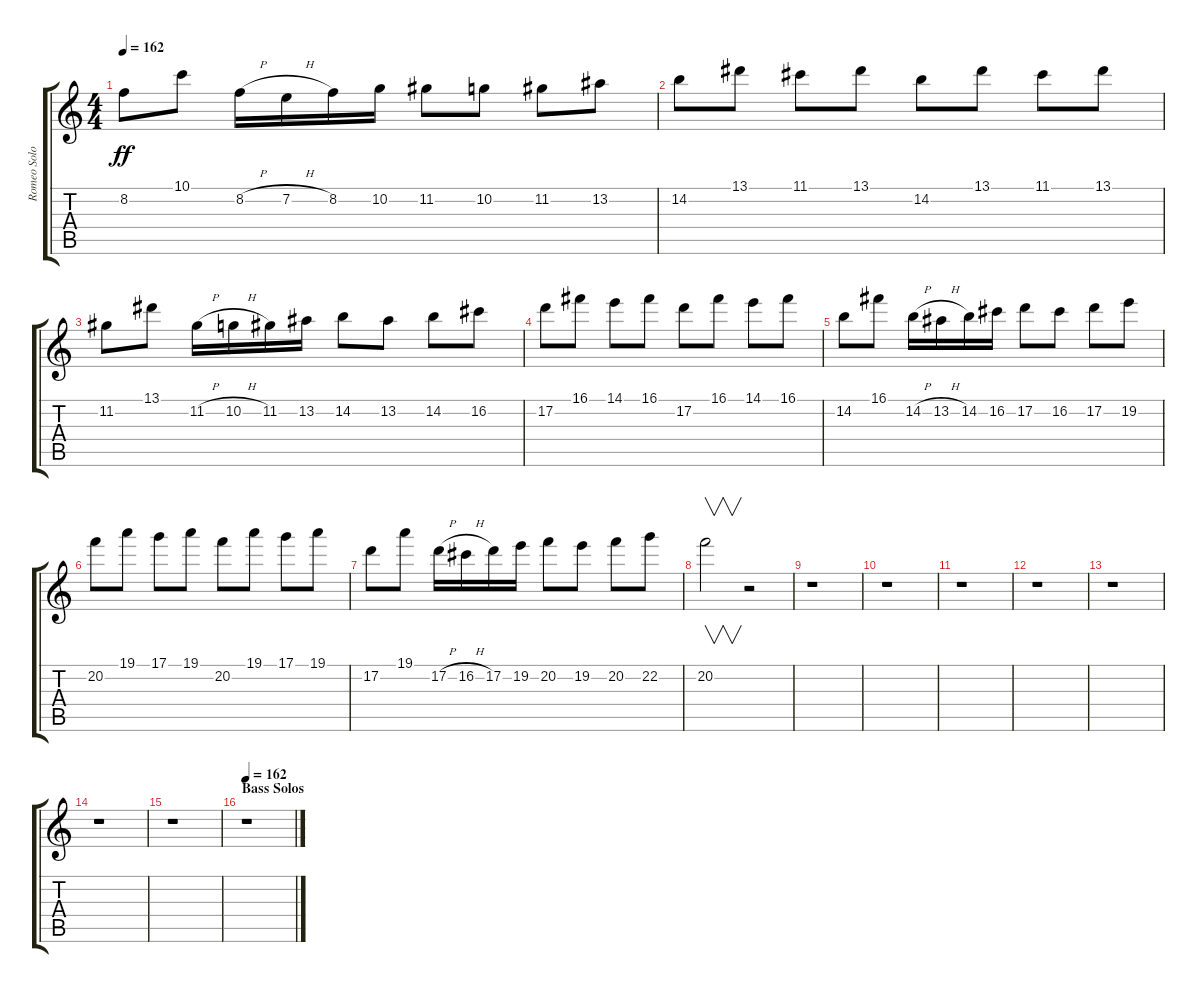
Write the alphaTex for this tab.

\track ("Romeo Solo" "Romeo Solo") {instrument distortionguitar}
\staff {score tabs}
\tuning (D4 A3 F3 C3 G2 D2) {hide}
\ts (4 4)
\tempo 162
\clef g2
\ks c
8.2.8{dy ff} 10.1.8 8.2{h}.16 7.2{h}.16 8.2.16 10.2.16 11.2.8 10.2.8 11.2.8 13.2.8 |
14.2.8 13.1.8 11.1.8 13.1.8 14.2.8 13.1.8 11.1.8 13.1.8 |
11.2.8 13.1.8 11.2{h}.16 10.2{h}.16 11.2.16 13.2.16 14.2.8 13.2.8 14.2.8 16.2.8 |
17.2.8 16.1.8 14.1.8 16.1.8 17.2.8 16.1.8 14.1.8 16.1.8 |
14.2.8 16.1.8 14.2{h}.16 13.2{h}.16 14.2.16 16.2.16 17.2.8 16.2.8 17.2.8 19.2.8 |
20.2.8 19.1.8 17.1.8 19.1.8 20.2.8 19.1.8 17.1.8 19.1.8 |
17.2.8 19.1.8 17.2{h}.16 16.2{h}.16 17.2.16 19.2.16 20.2.8 19.2.8 20.2.8 22.2.8 |
20.2.2{v} r.2 |
r.1 |
r.1 |
r.1 |
r.1 |
r.1 |
r.1 |
r.1 |
\section ("" "Bass Solos")
\tempo 162
r.1
